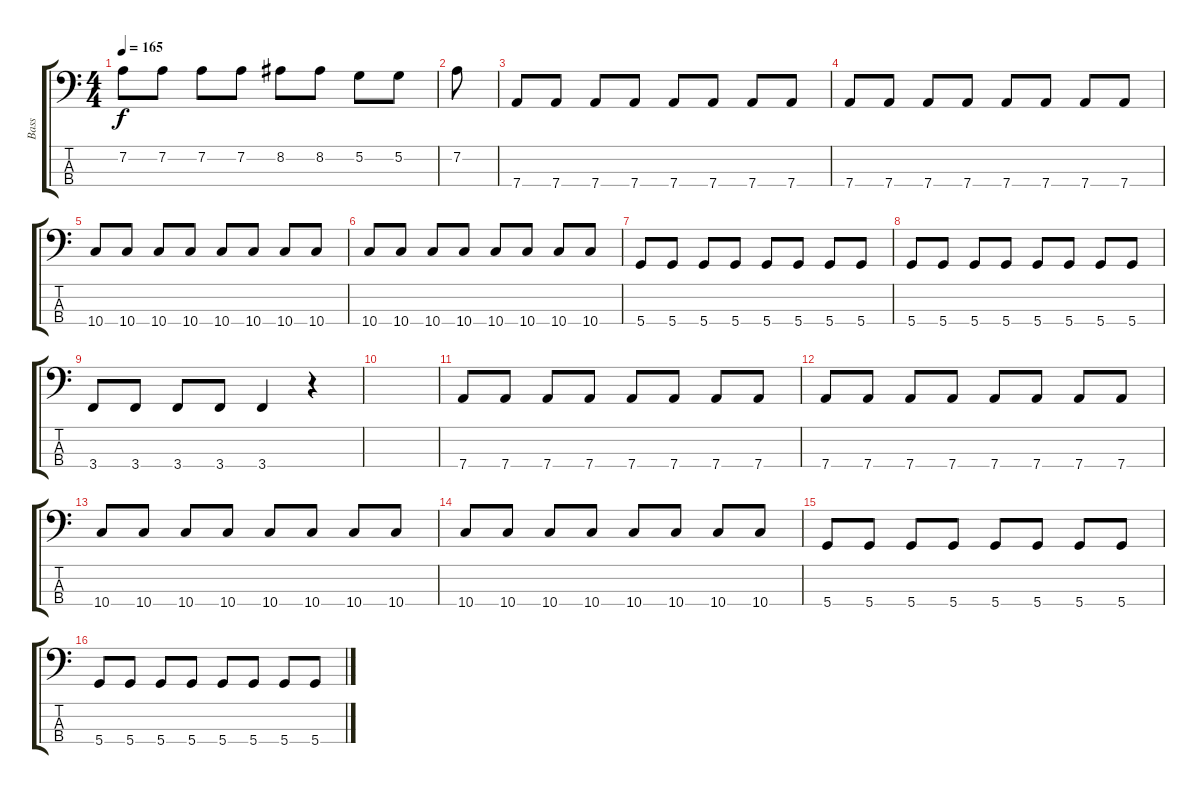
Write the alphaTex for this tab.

\track ("Bass" "Bass") {instrument electricbassfinger}
\staff {score tabs}
\tuning (G2 D2 A1 D1) {hide}
\ts (4 4)
\tempo 165
\clef f4
\ks c
7.2.8{dy f} 7.2.8 7.2.8 7.2.8 8.2.8 8.2.8 5.2.8 5.2.8 |
7.2.8 |
7.4.8 7.4.8 7.4.8 7.4.8 7.4.8 7.4.8 7.4.8 7.4.8 |
7.4.8 7.4.8 7.4.8 7.4.8 7.4.8 7.4.8 7.4.8 7.4.8 |
10.4.8 10.4.8 10.4.8 10.4.8 10.4.8 10.4.8 10.4.8 10.4.8 |
10.4.8 10.4.8 10.4.8 10.4.8 10.4.8 10.4.8 10.4.8 10.4.8 |
5.4.8 5.4.8 5.4.8 5.4.8 5.4.8 5.4.8 5.4.8 5.4.8 |
5.4.8 5.4.8 5.4.8 5.4.8 5.4.8 5.4.8 5.4.8 5.4.8 |
3.4.8 3.4.8 3.4.8 3.4.8 3.4.4 r.4 |
|
7.4.8 7.4.8 7.4.8 7.4.8 7.4.8 7.4.8 7.4.8 7.4.8 |
7.4.8 7.4.8 7.4.8 7.4.8 7.4.8 7.4.8 7.4.8 7.4.8 |
10.4.8 10.4.8 10.4.8 10.4.8 10.4.8 10.4.8 10.4.8 10.4.8 |
10.4.8 10.4.8 10.4.8 10.4.8 10.4.8 10.4.8 10.4.8 10.4.8 |
5.4.8 5.4.8 5.4.8 5.4.8 5.4.8 5.4.8 5.4.8 5.4.8 |
5.4.8 5.4.8 5.4.8 5.4.8 5.4.8 5.4.8 5.4.8 5.4.8
